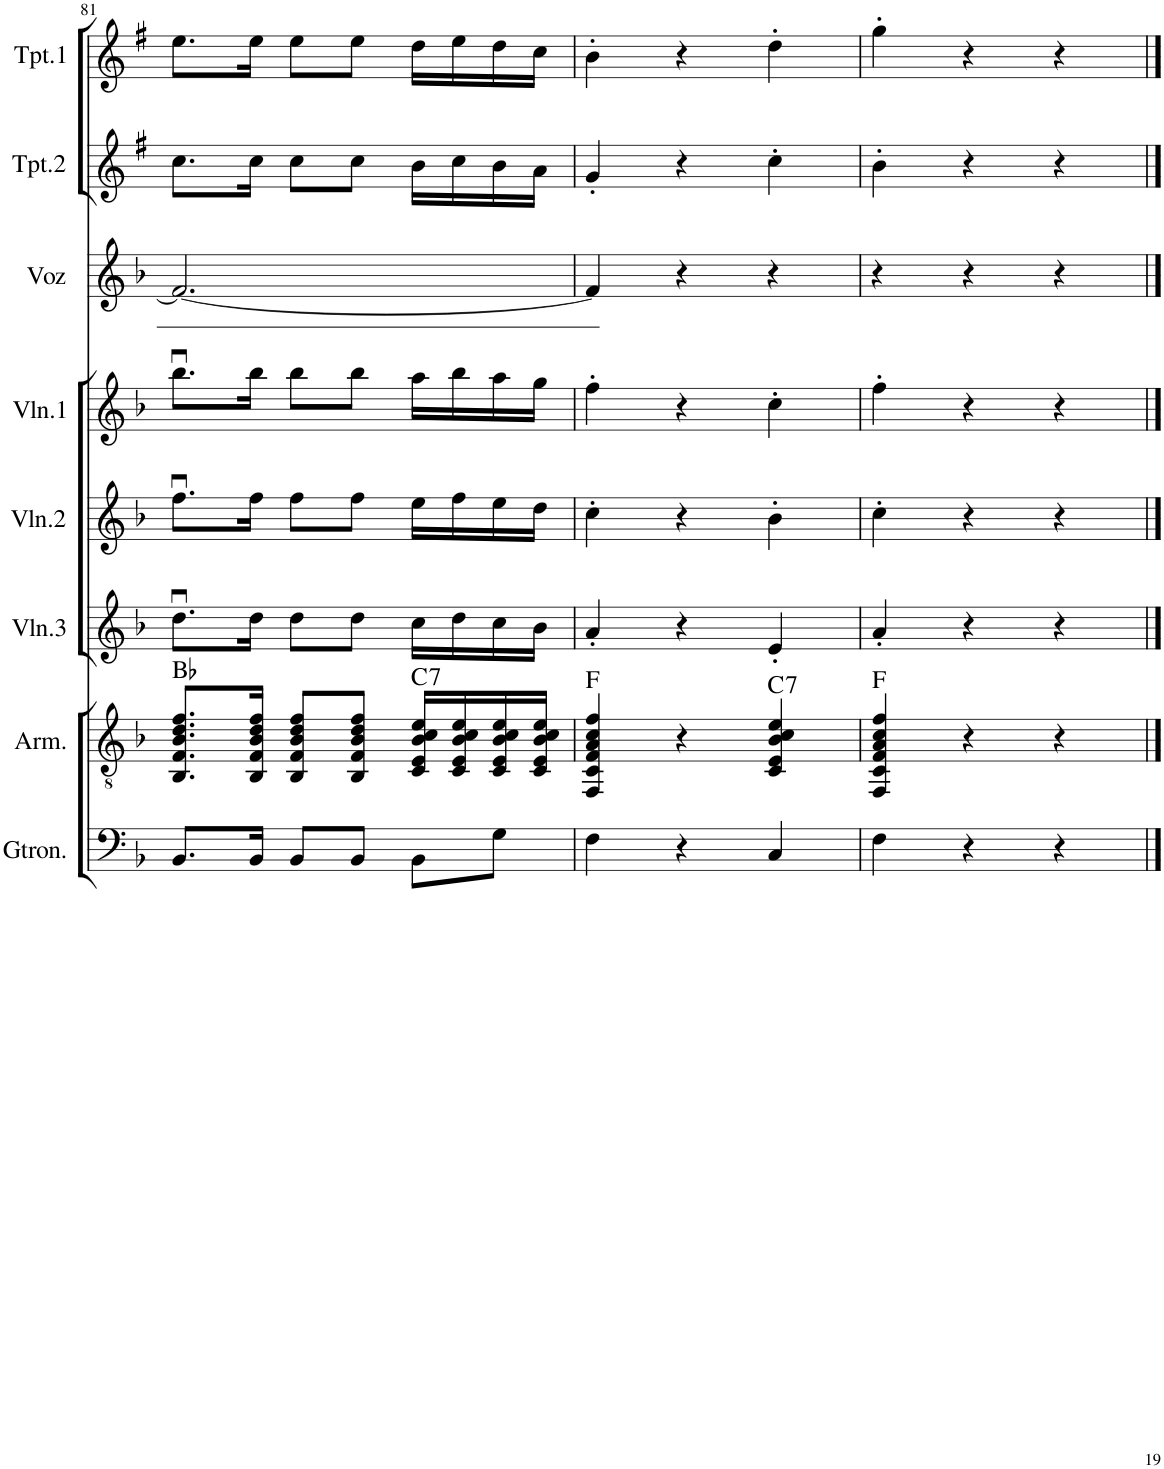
**kern	**kern	**harte	**kern	**kern	**kern	**kern	**kern	**kern
*part8	*part7	*part7	*part6	*part5	*part4	*part3	*part2	*part1
*staff8	*staff7	*	*staff6	*staff5	*staff4	*staff3	*staff2	*staff1
*I"Guitarrón	*I"Armonia	*	*I"Violin 3	*I"Violin 2	*I"Violin 1	*I"Voz	*I"Trompeta 2	*I"Trompeta 1
*	*I'Arm.	*	*I'Vln.3	*I'Vln.2	*I'Vln.1	*I'Voz	*I'Tpt.2	*I'Tpt.1
!!LO:PB:g=z
*clefF4	*clefGv2	*	*clefG2	*clefG2	*clefG2	*clefG2	*clefG2	*clefG2
*Trd7c12	*	*	*	*	*	*	*Trd1c2	*Trd1c2
*k[b-]	*k[b-]	*	*k[b-]	*k[b-]	*k[b-]	*k[b-]	*k[f#]	*k[f#]
*M3/4	*M3/4	*	*M3/4	*M3/4	*M3/4	*M3/4	*M3/4	*M3/4
=81	=81	=81	=81	=81	=81	=81	=81	=81
8.BB-/L	8.BB-/ 8.F/ 8.B-/ 8.d/ 8.f/L	Bb:maj	8.ddu\L	8.ffu\L	8.bb-u\L	2.f/_	8.cc\L	8.ee\L
16BB-/Jk	16BB-/ 16F/ 16B-/ 16d/ 16f/Jk	.	16dd\Jk	16ff\Jk	16bb-\Jk	.	16cc\Jk	16ee\Jk
8BB-/L	8BB-/ 8F/ 8B-/ 8d/ 8f/L	.	8dd\L	8ff\L	8bb-\L	.	8cc\L	8ee\L
8BB-/J	8BB-/ 8F/ 8B-/ 8d/ 8f/J	.	8dd\J	8ff\J	8bb-\J	.	8cc\J	8ee\J
!	!	!LO:H:kt=7	!	!	!	!	!	!
8BB-\L	16C/ 16E/ 16B-/ 16c/ 16e/LL	C:7	16cc\LL	16ee\LL	16aa\LL	.	16b\LL	16dd\LL
.	16C/ 16E/ 16B-/ 16c/ 16e/	.	16dd\	16ff\	16bb-\	.	16cc\	16ee\
8G\J	16C/ 16E/ 16B-/ 16c/ 16e/	.	16cc\	16ee\	16aa\	.	16b\	16dd\
.	16C/ 16E/ 16B-/ 16c/ 16e/JJ	.	16b-\JJ	16dd\JJ	16gg\JJ	.	16a\JJ	16cc\JJ
=82	=82	=82	=82	=82	=82	=82	=82	=82
4F\	4FF/ 4C/ 4F/ 4A/ 4c/ 4f/	F:maj	4a'/	4cc'\	4ff'\	4f/]	4g'/	4b'\
4r	4r	.	4r	4r	4r	4r	4r	4r
!	!	!LO:H:kt=7	!	!	!	!	!	!
4C/	4C/ 4E/ 4B-/ 4c/ 4e/	C:7	4e'/	4b-'\	4cc'\	4r	4cc'\	4dd'\
=83	=83	=83	=83	=83	=83	=83	=83	=83
4F\	4FF/ 4C/ 4F/ 4A/ 4c/ 4f/	F:maj	4a'/	4cc'\	4ff'\	4r	4b'\	4gg'\
4r	4r	.	4r	4r	4r	4r	4r	4r
4r	4r	.	4r	4r	4r	4r	4r	4r
==	==	==	==	==	==	==	==	==
*-	*-	*-	*-	*-	*-	*-	*-	*-
